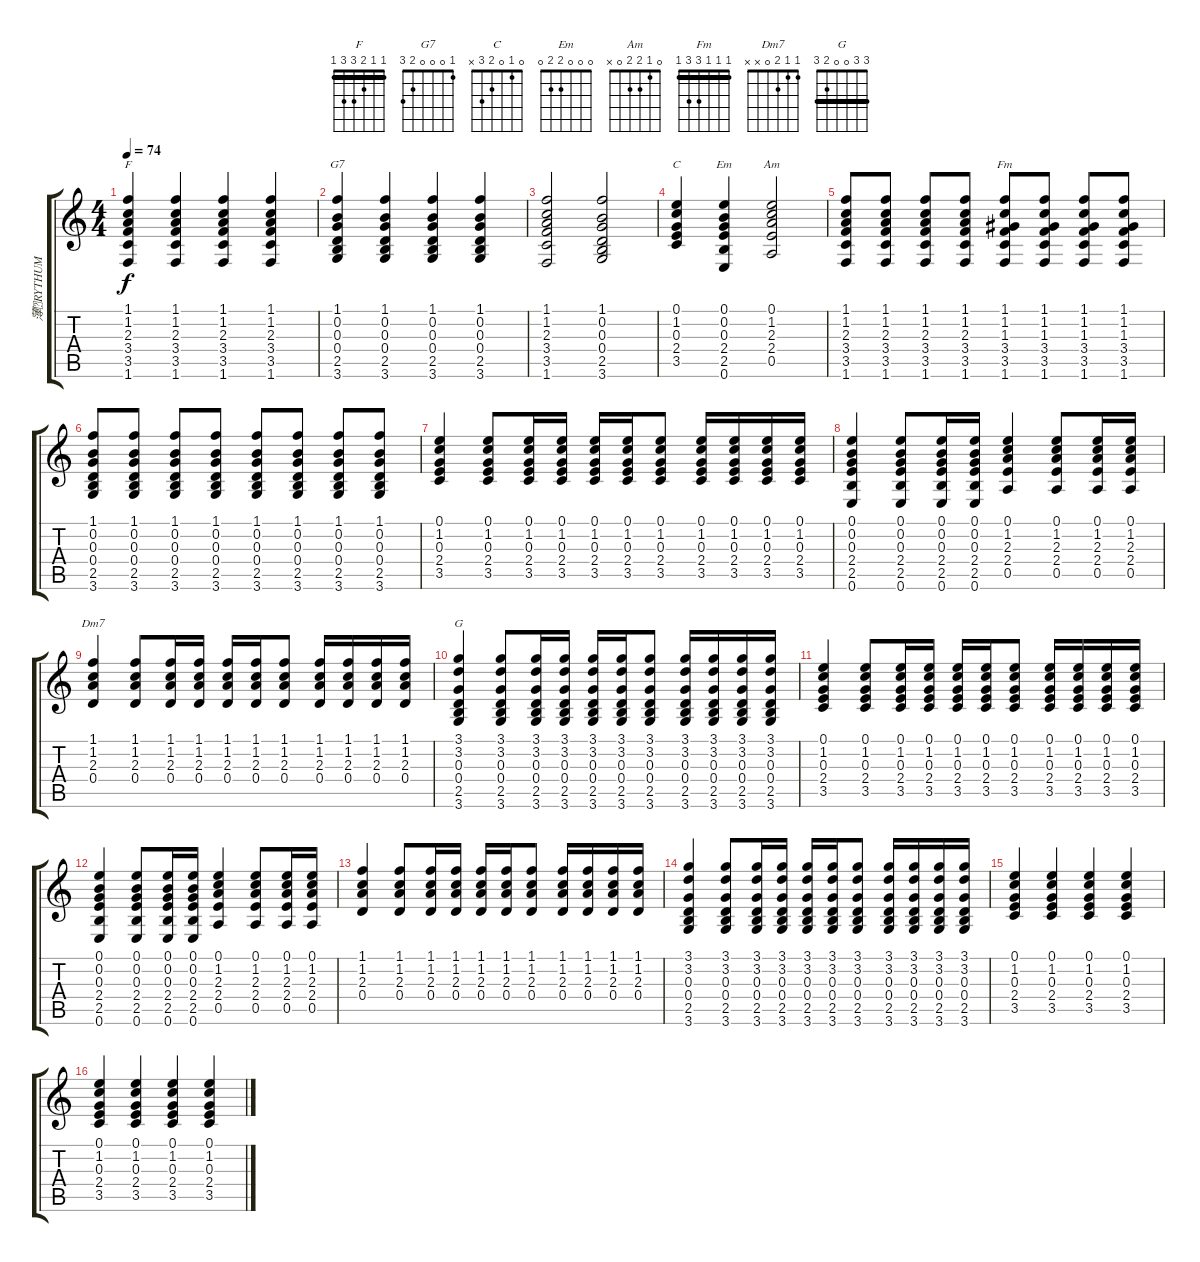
\track ("薄RYTHUM" "薄RYTHUM") {instrument electricguitarjazz}
\staff {score tabs}
\tuning (E4 B3 G3 D3 A2 E2) {hide}
\chord ("F" 1 1 2 3 3 1) {barre 1}
\chord ("G7" 1 0 0 0 2 3)
\chord ("C" 0 1 0 2 3 x)
\chord ("Em" 0 0 0 2 2 0)
\chord ("Am" 0 1 2 2 0 x)
\chord ("Fm" 1 1 1 3 3 1) {barre 1}
\chord ("Dm7" 1 1 2 0 x x)
\chord ("G" 3 3 0 0 2 3) {barre 3}
\ts (4 4)
\tempo 74
\clef g2
\ks c
(1.1 1.2 2.3 3.4 3.5 1.6).4{ch "F" dy f} (1.1 1.2 2.3 3.4 3.5 1.6).4 (1.1 1.2 2.3 3.4 3.5 1.6).4 (1.1 1.2 2.3 3.4 3.5 1.6).4 |
(1.1 0.2 0.3 0.4 2.5 3.6).4{ch "G7"} (1.1 0.2 0.3 0.4 2.5 3.6).4 (1.1 0.2 0.3 0.4 2.5 3.6).4 (1.1 0.2 0.3 0.4 2.5 3.6).4 |
(1.1 1.2 2.3 3.4 3.5 1.6).2 (1.1 0.2 0.3 0.4 2.5 3.6).2 |
(0.1 1.2 0.3 2.4 3.5).4{ch "C"} (0.1 0.2 0.3 2.4 2.5 0.6).4{ch "Em"} (0.1 1.2 2.3 2.4 0.5).2{ch "Am"} |
(1.1 1.2 2.3 3.4 3.5 1.6).8 (1.1 1.2 2.3 3.4 3.5 1.6).8 (1.1 1.2 2.3 3.4 3.5 1.6).8 (1.1 1.2 2.3 3.4 3.5 1.6).8 (1.1 1.2 1.3 3.4 3.5 1.6).8{ch "Fm"} (1.1 1.2 1.3 3.4 3.5 1.6).8 (1.1 1.2 1.3 3.4 3.5 1.6).8 (1.1 1.2 1.3 3.4 3.5 1.6).8 |
(1.1 0.2 0.3 0.4 2.5 3.6).8 (1.1 0.2 0.3 0.4 2.5 3.6).8 (1.1 0.2 0.3 0.4 2.5 3.6).8 (1.1 0.2 0.3 0.4 2.5 3.6).8 (1.1 0.2 0.3 0.4 2.5 3.6).8 (1.1 0.2 0.3 0.4 2.5 3.6).8 (1.1 0.2 0.3 0.4 2.5 3.6).8 (1.1 0.2 0.3 0.4 2.5 3.6).8 |
(0.1 1.2 0.3 2.4 3.5).4 (0.1 1.2 0.3 2.4 3.5).8 (0.1 1.2 0.3 2.4 3.5).16 (0.1 1.2 0.3 2.4 3.5).16 (0.1 1.2 0.3 2.4 3.5).16 (0.1 1.2 0.3 2.4 3.5).16 (0.1 1.2 0.3 2.4 3.5).8 (0.1 1.2 0.3 2.4 3.5).16 (0.1 1.2 0.3 2.4 3.5).16 (0.1 1.2 0.3 2.4 3.5).16 (0.1 1.2 0.3 2.4 3.5).16 |
(0.1 0.2 0.3 2.4 2.5 0.6).4 (0.1 0.2 0.3 2.4 2.5 0.6).8 (0.1 0.2 0.3 2.4 2.5 0.6).16 (0.1 0.2 0.3 2.4 2.5 0.6).16 (0.1 1.2 2.3 2.4 0.5).4 (0.1 1.2 2.3 2.4 0.5).8 (0.1 1.2 2.3 2.4 0.5).16 (0.1 1.2 2.3 2.4 0.5).16 |
(1.1 1.2 2.3 0.4).4{ch "Dm7"} (1.1 1.2 2.3 0.4).8 (1.1 1.2 2.3 0.4).16 (1.1 1.2 2.3 0.4).16 (1.1 1.2 2.3 0.4).16 (1.1 1.2 2.3 0.4).16 (1.1 1.2 2.3 0.4).8 (1.1 1.2 2.3 0.4).16 (1.1 1.2 2.3 0.4).16 (1.1 1.2 2.3 0.4).16 (1.1 1.2 2.3 0.4).16 |
(3.1 3.2 0.3 0.4 2.5 3.6).4{ch "G"} (3.1 3.2 0.3 0.4 2.5 3.6).8 (3.1 3.2 0.3 0.4 2.5 3.6).16 (3.1 3.2 0.3 0.4 2.5 3.6).16 (3.1 3.2 0.3 0.4 2.5 3.6).16 (3.1 3.2 0.3 0.4 2.5 3.6).16 (3.1 3.2 0.3 0.4 2.5 3.6).8 (3.1 3.2 0.3 0.4 2.5 3.6).16 (3.1 3.2 0.3 0.4 2.5 3.6).16 (3.1 3.2 0.3 0.4 2.5 3.6).16 (3.1 3.2 0.3 0.4 2.5 3.6).16 |
(0.1 1.2 0.3 2.4 3.5).4 (0.1 1.2 0.3 2.4 3.5).8 (0.1 1.2 0.3 2.4 3.5).16 (0.1 1.2 0.3 2.4 3.5).16 (0.1 1.2 0.3 2.4 3.5).16 (0.1 1.2 0.3 2.4 3.5).16 (0.1 1.2 0.3 2.4 3.5).8 (0.1 1.2 0.3 2.4 3.5).16 (0.1 1.2 0.3 2.4 3.5).16 (0.1 1.2 0.3 2.4 3.5).16 (0.1 1.2 0.3 2.4 3.5).16 |
(0.1 0.2 0.3 2.4 2.5 0.6).4 (0.1 0.2 0.3 2.4 2.5 0.6).8 (0.1 0.2 0.3 2.4 2.5 0.6).16 (0.1 0.2 0.3 2.4 2.5 0.6).16 (0.1 1.2 2.3 2.4 0.5).4 (0.1 1.2 2.3 2.4 0.5).8 (0.1 1.2 2.3 2.4 0.5).16 (0.1 1.2 2.3 2.4 0.5).16 |
(1.1 1.2 2.3 0.4).4 (1.1 1.2 2.3 0.4).8 (1.1 1.2 2.3 0.4).16 (1.1 1.2 2.3 0.4).16 (1.1 1.2 2.3 0.4).16 (1.1 1.2 2.3 0.4).16 (1.1 1.2 2.3 0.4).8 (1.1 1.2 2.3 0.4).16 (1.1 1.2 2.3 0.4).16 (1.1 1.2 2.3 0.4).16 (1.1 1.2 2.3 0.4).16 |
(3.1 3.2 0.3 0.4 2.5 3.6).4 (3.1 3.2 0.3 0.4 2.5 3.6).8 (3.1 3.2 0.3 0.4 2.5 3.6).16 (3.1 3.2 0.3 0.4 2.5 3.6).16 (3.1 3.2 0.3 0.4 2.5 3.6).16 (3.1 3.2 0.3 0.4 2.5 3.6).16 (3.1 3.2 0.3 0.4 2.5 3.6).8 (3.1 3.2 0.3 0.4 2.5 3.6).16 (3.1 3.2 0.3 0.4 2.5 3.6).16 (3.1 3.2 0.3 0.4 2.5 3.6).16 (3.1 3.2 0.3 0.4 2.5 3.6).16 |
(0.1 1.2 0.3 2.4 3.5).4 (0.1 1.2 0.3 2.4 3.5).4 (0.1 1.2 0.3 2.4 3.5).4 (0.1 1.2 0.3 2.4 3.5).4 |
(0.1 1.2 0.3 2.4 3.5).4 (0.1 1.2 0.3 2.4 3.5).4 (0.1 1.2 0.3 2.4 3.5).4 (0.1 1.2 0.3 2.4 3.5).4
